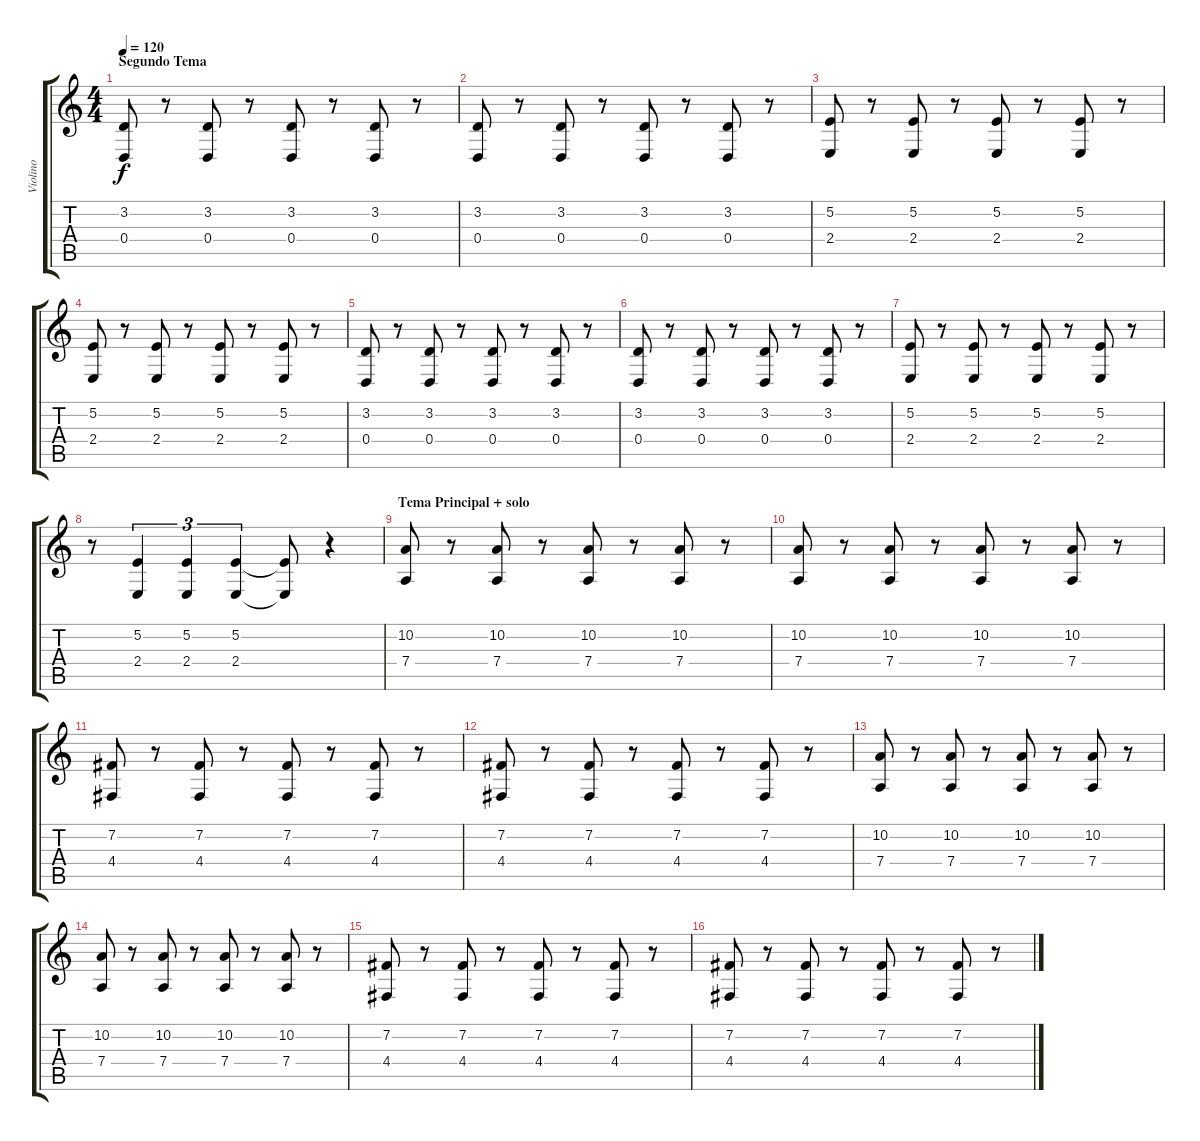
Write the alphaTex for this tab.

\track ("Violino" "Violino") {instrument stringensemble1}
\staff {score tabs}
\tuning (E4 B3 G3 D3 A2 E2) {hide}
\ts (4 4)
\section ("" "Segundo Tema")
\tempo 120
\clef g2
\ks c
(3.2 0.4).8{dy f} r.8 (3.2 0.4).8 r.8 (3.2 0.4).8 r.8 (3.2 0.4).8 r.8 |
(3.2 0.4).8 r.8 (3.2 0.4).8 r.8 (3.2 0.4).8 r.8 (3.2 0.4).8 r.8 |
(5.2 2.4).8 r.8 (5.2 2.4).8 r.8 (5.2 2.4).8 r.8 (5.2 2.4).8 r.8 |
(5.2 2.4).8 r.8 (5.2 2.4).8 r.8 (5.2 2.4).8 r.8 (5.2 2.4).8 r.8 |
(3.2 0.4).8 r.8 (3.2 0.4).8 r.8 (3.2 0.4).8 r.8 (3.2 0.4).8 r.8 |
(3.2 0.4).8 r.8 (3.2 0.4).8 r.8 (3.2 0.4).8 r.8 (3.2 0.4).8 r.8 |
(5.2 2.4).8 r.8 (5.2 2.4).8 r.8 (5.2 2.4).8 r.8 (5.2 2.4).8 r.8 |
r.8 (5.2 2.4).4{tu (3 2)} (5.2 2.4).4{tu (3 2)} (5.2 2.4).4{tu (3 2)} (5.2{t} 2.4{t}).8 r.4 |
\section ("" "Tema Principal + solo")
(10.2 7.4).8 r.8 (10.2 7.4).8 r.8 (10.2 7.4).8 r.8 (10.2 7.4).8 r.8 |
(10.2 7.4).8 r.8 (10.2 7.4).8 r.8 (10.2 7.4).8 r.8 (10.2 7.4).8 r.8 |
(7.2 4.4).8 r.8 (7.2 4.4).8 r.8 (7.2 4.4).8 r.8 (7.2 4.4).8 r.8 |
(7.2 4.4).8 r.8 (7.2 4.4).8 r.8 (7.2 4.4).8 r.8 (7.2 4.4).8 r.8 |
(10.2 7.4).8 r.8 (10.2 7.4).8 r.8 (10.2 7.4).8 r.8 (10.2 7.4).8 r.8 |
(10.2 7.4).8 r.8 (10.2 7.4).8 r.8 (10.2 7.4).8 r.8 (10.2 7.4).8 r.8 |
(7.2 4.4).8 r.8 (7.2 4.4).8 r.8 (7.2 4.4).8 r.8 (7.2 4.4).8 r.8 |
(7.2 4.4).8 r.8 (7.2 4.4).8 r.8 (7.2 4.4).8 r.8 (7.2 4.4).8 r.8
